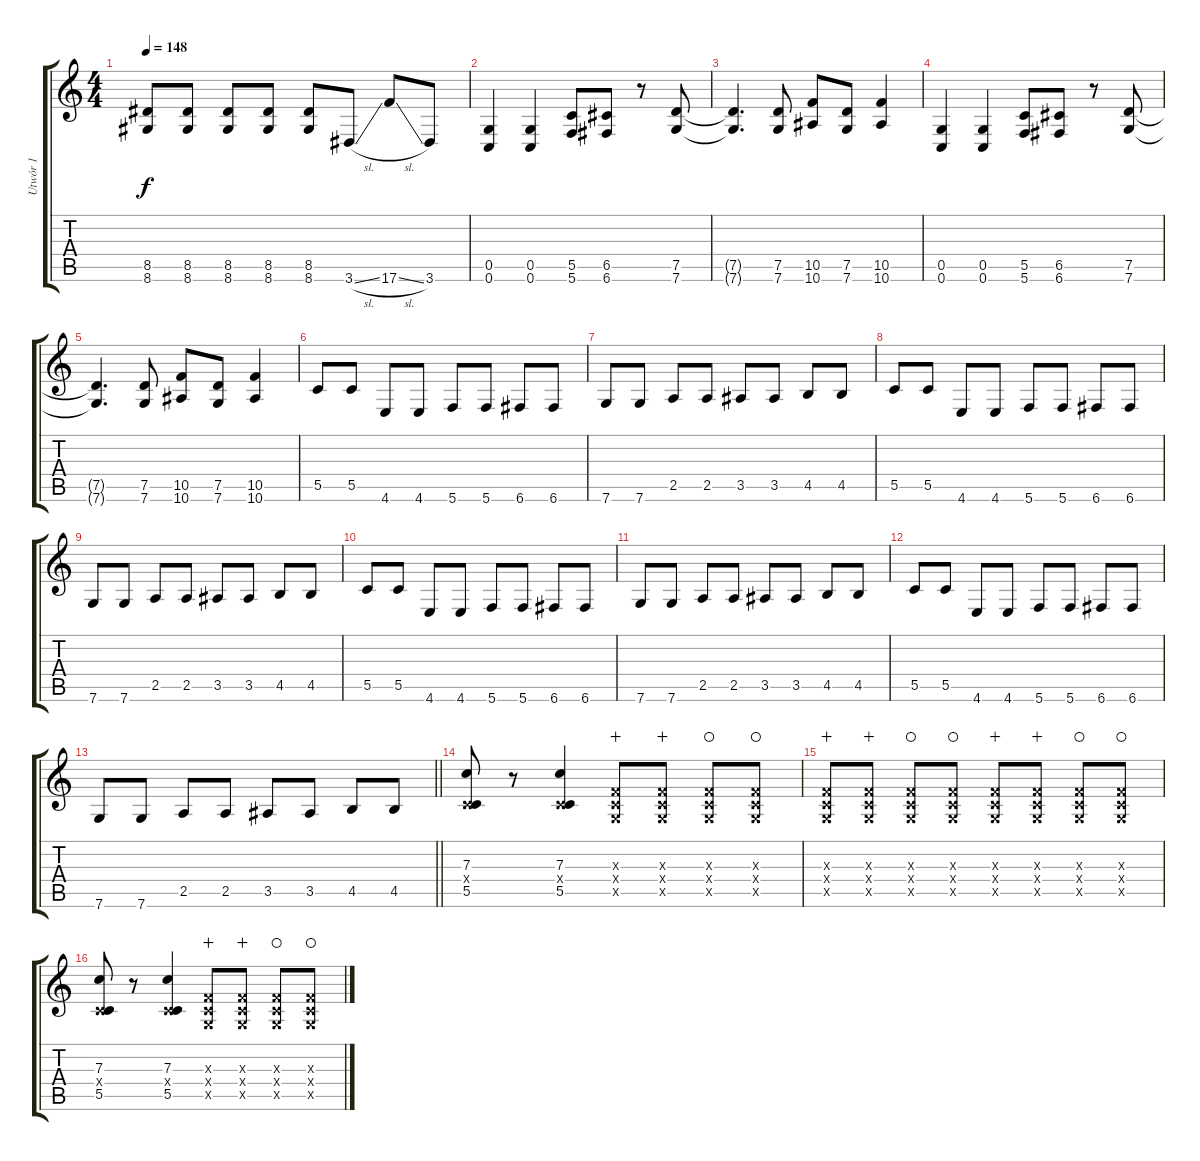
\track ("Utwór 1" "Utwór 1") {instrument distortionguitar}
\staff {score tabs}
\tuning (D4 A3 F3 C3 G2 C2) {hide}
\ts (4 4)
\tempo 148
\clef g2
\ks c
(8.5 8.6).8{dy f} (8.5 8.6).8 (8.5 8.6).8 (8.5 8.6).8 (8.5 8.6).8 3.6{sl}.8 17.6{sl}.8 3.6.8 |
(0.5 0.6).4 (0.5 0.6).4 (5.5 5.6).8 (6.5 6.6).8 r.8 (7.5 7.6).8 |
(7.5{t} 7.6{t}).4{d} (7.5 7.6).8 (10.5 10.6).8 (7.5 7.6).8 (10.5 10.6).4 |
(0.5 0.6).4 (0.5 0.6).4 (5.5 5.6).8 (6.5 6.6).8 r.8 (7.5 7.6).8 |
(7.5{t} 7.6{t}).4{d} (7.5 7.6).8 (10.5 10.6).8 (7.5 7.6).8 (10.5 10.6).4 |
5.5.8 5.5.8 4.6.8 4.6.8 5.6.8 5.6.8 6.6.8 6.6.8 |
7.6.8 7.6.8 2.5.8 2.5.8 3.5.8 3.5.8 4.5.8 4.5.8 |
5.5.8 5.5.8 4.6.8 4.6.8 5.6.8 5.6.8 6.6.8 6.6.8 |
7.6.8 7.6.8 2.5.8 2.5.8 3.5.8 3.5.8 4.5.8 4.5.8 |
5.5.8 5.5.8 4.6.8 4.6.8 5.6.8 5.6.8 6.6.8 6.6.8 |
7.6.8 7.6.8 2.5.8 2.5.8 3.5.8 3.5.8 4.5.8 4.5.8 |
5.5.8 5.5.8 4.6.8 4.6.8 5.6.8 5.6.8 6.6.8 6.6.8 |
\barLineRight lightlight
7.6.8 7.6.8 2.5.8 2.5.8 3.5.8 3.5.8 4.5.8 4.5.8 |
(7.3 0.4{x} 5.5).8 r.8 (7.3 0.4{x} 5.5).4 (0.3{x} 0.4{x} 0.5{x}).8{wahc} (0.3{x} 0.4{x} 0.5{x}).8{wahc} (0.3{x} 0.4{x} 0.5{x}).8{waho} (0.3{x} 0.4{x} 0.5{x}).8{waho} |
(0.3{x} 0.4{x} 0.5{x}).8{wahc} (0.3{x} 0.4{x} 0.5{x}).8{wahc} (0.3{x} 0.4{x} 0.5{x}).8{waho} (0.3{x} 0.4{x} 0.5{x}).8{waho} (0.3{x} 0.4{x} 0.5{x}).8{wahc} (0.3{x} 0.4{x} 0.5{x}).8{wahc} (0.3{x} 0.4{x} 0.5{x}).8{waho} (0.3{x} 0.4{x} 0.5{x}).8{waho} |
(7.3 0.4{x} 5.5).8 r.8 (7.3 0.4{x} 5.5).4 (0.3{x} 0.4{x} 0.5{x}).8{wahc} (0.3{x} 0.4{x} 0.5{x}).8{wahc} (0.3{x} 0.4{x} 0.5{x}).8{waho} (0.3{x} 0.4{x} 0.5{x}).8{waho}
